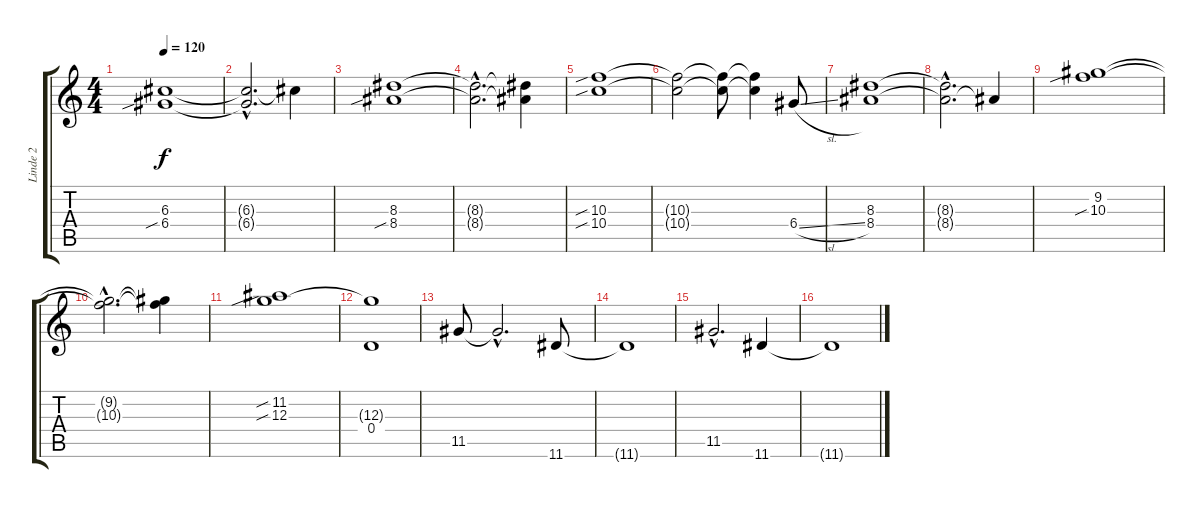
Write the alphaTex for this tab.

\track ("Linde 2" "Linde 2") {instrument overdrivenguitar}
\staff {score tabs}
\tuning (E4 B3 G3 D3 A2 E2) {hide}
\ts (4 4)
\tempo 120
\clef g2
\ks c
(6.3 6.4{sib}).1{dy f} |
(6.3{hac t} 6.4{hac t}).2{d} 6.3{t}.4 |
(8.3 8.4{sib}).1 |
(8.3{hac t} 8.4{hac t}).2{d} (8.3{t} 8.4{t}).4 |
(10.3{sib} 10.4{sib}).1 |
(10.3{t} 10.4{t}).2 (10.3{t} 10.4{t}).8 (10.3{t} 10.4{t}).4 6.4{sl}.8 |
(8.3 8.4).1 |
(8.3{hac t} 8.4{hac t}).2{d} 8.4{t}.4 |
(9.2 10.3{sib}).1 |
(9.2{hac t} 10.3{hac t}).2{d} (9.2{t} 10.3{t}).4 |
(11.2{sib} 12.3{sib}).1 |
(12.3{t} 0.4).1 |
11.5.8 11.5{hac t}.2{d} 11.6.8 |
11.6{t}.1 |
11.5{hac}.2{d} 11.6.4 |
11.6{t}.1
